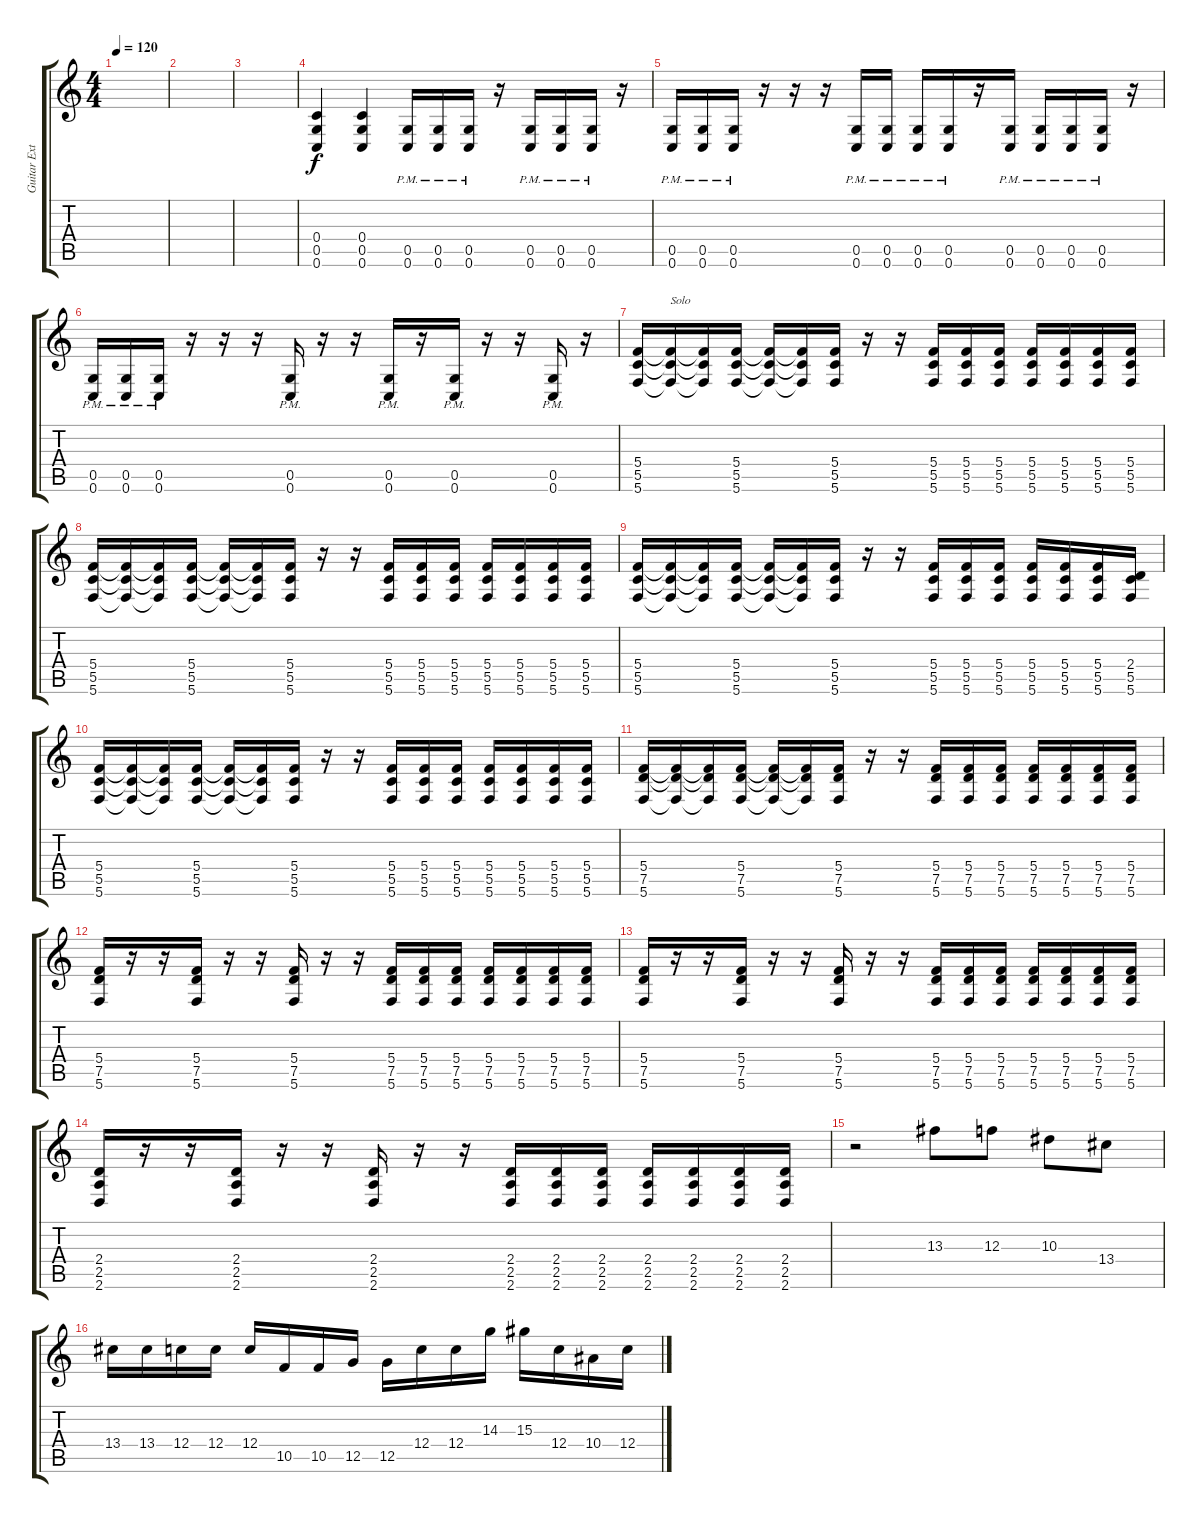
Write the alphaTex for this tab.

\track ("Guitar Extra" "Guitar Ext") {instrument overdrivenguitar}
\staff {score tabs}
\tuning (D4 A3 F3 C3 G2 C2) {hide}
\ts (4 4)
\tempo 120
\clef g2
\ks c
|
|
|
(0.4 0.5 0.6).4 (0.4 0.5 0.6).4 (0.5{pm} 0.6{pm}).16 (0.5{pm} 0.6{pm}).16 (0.5{pm} 0.6{pm}).16 r.16 (0.5{pm} 0.6{pm}).16 (0.5{pm} 0.6{pm}).16 (0.5{pm} 0.6{pm}).16 r.16 |
(0.5{pm} 0.6{pm}).16 (0.5{pm} 0.6{pm}).16 (0.5{pm} 0.6{pm}).16 r.16 r.16 r.16 (0.5{pm} 0.6{pm}).16 (0.5{pm} 0.6{pm}).16 (0.5{pm} 0.6{pm}).16 (0.5{pm} 0.6{pm}).16 r.16 (0.5{pm} 0.6{pm}).16 (0.5{pm} 0.6{pm}).16 (0.5{pm} 0.6{pm}).16 (0.5{pm} 0.6{pm}).16 r.16 |
(0.5{pm} 0.6{pm}).16 (0.5{pm} 0.6{pm}).16 (0.5{pm} 0.6{pm}).16 r.16 r.16 r.16 (0.5{pm} 0.6{pm}).16 r.16 r.16 (0.5{pm} 0.6{pm}).16 r.16 (0.5{pm} 0.6{pm}).16 r.16 r.16 (0.5{pm} 0.6{pm}).16 r.16 |
(5.4 5.5 5.6).16 (5.4{t} 5.5{t} 5.6{t}).16{txt "Solo"} (5.4{t} 5.5{t} 5.6{t}).16 (5.4 5.5 5.6).16 (5.4{t} 5.5{t} 5.6{t}).16 (5.4{t} 5.5{t} 5.6{t}).16 (5.4 5.5 5.6).16 r.16 r.16 (5.4 5.5 5.6).16 (5.4 5.5 5.6).16 (5.4 5.5 5.6).16 (5.4 5.5 5.6).16 (5.4 5.5 5.6).16 (5.4 5.5 5.6).16 (5.4 5.5 5.6).16 |
(5.4 5.5 5.6).16 (5.4{t} 5.5{t} 5.6{t}).16 (5.4{t} 5.5{t} 5.6{t}).16 (5.4 5.5 5.6).16 (5.4{t} 5.5{t} 5.6{t}).16 (5.4{t} 5.5{t} 5.6{t}).16 (5.4 5.5 5.6).16 r.16 r.16 (5.4 5.5 5.6).16 (5.4 5.5 5.6).16 (5.4 5.5 5.6).16 (5.4 5.5 5.6).16 (5.4 5.5 5.6).16 (5.4 5.5 5.6).16 (5.4 5.5 5.6).16 |
(5.4 5.5 5.6).16 (5.4{t} 5.5{t} 5.6{t}).16 (5.4{t} 5.5{t} 5.6{t}).16 (5.4 5.5 5.6).16 (5.4{t} 5.5{t} 5.6{t}).16 (5.4{t} 5.5{t} 5.6{t}).16 (5.4 5.5 5.6).16 r.16 r.16 (5.4 5.5 5.6).16 (5.4 5.5 5.6).16 (5.4 5.5 5.6).16 (5.4 5.5 5.6).16 (5.4 5.5 5.6).16 (5.4 5.5 5.6).16 (2.4 5.5 5.6).16 |
(5.4 5.5 5.6).16 (5.4{t} 5.5{t} 5.6{t}).16 (5.4{t} 5.5{t} 5.6{t}).16 (5.4 5.5 5.6).16 (5.4{t} 5.5{t} 5.6{t}).16 (5.4{t} 5.5{t} 5.6{t}).16 (5.4 5.5 5.6).16 r.16 r.16 (5.4 5.5 5.6).16 (5.4 5.5 5.6).16 (5.4 5.5 5.6).16 (5.4 5.5 5.6).16 (5.4 5.5 5.6).16 (5.4 5.5 5.6).16 (5.4 5.5 5.6).16 |
(5.4 7.5 5.6).16 (5.4{t} 7.5{t} 5.6{t}).16 (5.4{t} 7.5{t} 5.6{t}).16 (5.4 7.5 5.6).16 (5.4{t} 7.5{t} 5.6{t}).16 (5.4{t} 7.5{t} 5.6{t}).16 (5.4 7.5 5.6).16 r.16 r.16 (5.4 7.5 5.6).16 (5.4 7.5 5.6).16 (5.4 7.5 5.6).16 (5.4 7.5 5.6).16 (5.4 7.5 5.6).16 (5.4 7.5 5.6).16 (5.4 7.5 5.6).16 |
(5.4 7.5 5.6).16 r.16 r.16 (5.4 7.5 5.6).16 r.16 r.16 (5.4 7.5 5.6).16 r.16 r.16 (5.4 7.5 5.6).16 (5.4 7.5 5.6).16 (5.4 7.5 5.6).16 (5.4 7.5 5.6).16 (5.4 7.5 5.6).16 (5.4 7.5 5.6).16 (5.4 7.5 5.6).16 |
(5.4 7.5 5.6).16 r.16 r.16 (5.4 7.5 5.6).16 r.16 r.16 (5.4 7.5 5.6).16 r.16 r.16 (5.4 7.5 5.6).16 (5.4 7.5 5.6).16 (5.4 7.5 5.6).16 (5.4 7.5 5.6).16 (5.4 7.5 5.6).16 (5.4 7.5 5.6).16 (5.4 7.5 5.6).16 |
(2.4 2.5 2.6).16 r.16 r.16 (2.4 2.5 2.6).16 r.16 r.16 (2.4 2.5 2.6).16 r.16 r.16 (2.4 2.5 2.6).16 (2.4 2.5 2.6).16 (2.4 2.5 2.6).16 (2.4 2.5 2.6).16 (2.4 2.5 2.6).16 (2.4 2.5 2.6).16 (2.4 2.5 2.6).16 |
r.2 13.3.8 12.3.8 10.3.8 13.4.8 |
13.4.16 13.4.16 12.4.16 12.4.16 12.4.16 10.5.16 10.5.16 12.5.16 12.5.16 12.4.16 12.4.16 14.3.16 15.3.16 12.4.16 10.4.16 12.4.16
